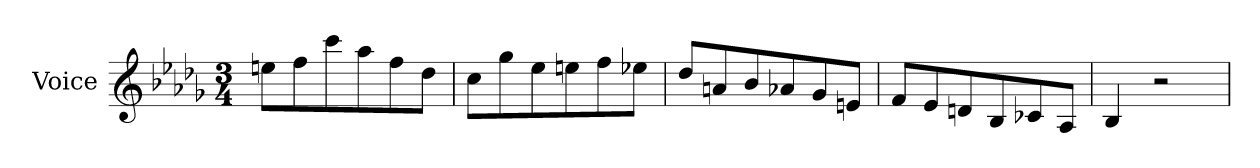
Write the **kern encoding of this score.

**kern
*part1
*staff1
*I"Voice
*I'Voice
*clefG2
*k[b-e-a-d-g-]
*M3/4
=1
8een\L
8ff\
8ccc\
8aa-\
8ff\
8dd-\J
=2
8cc\L
8gg-\
8ee-\
8een\
8ff\
8ee-X\J
=3
8dd-/L
8an/
8b-/
8a-X/
8g-/
8en/J
=4
8f/L
8e-/
8dn/
8B-/
8c-X/
8A-/J
=5
4B-/
2rcc
=
*-
